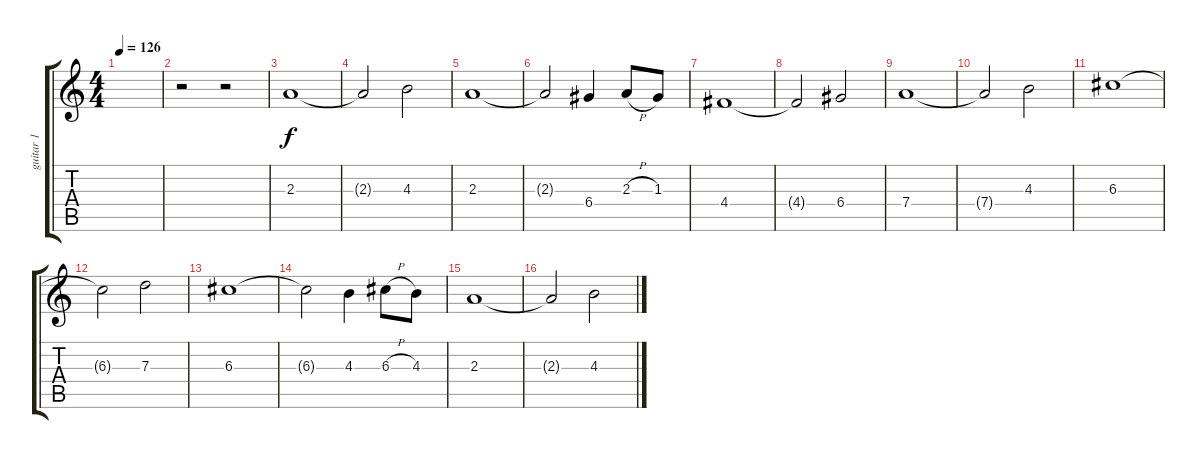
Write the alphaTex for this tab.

\track ("guitar 1" "guitar 1") {instrument overdrivenguitar}
\staff {score tabs}
\tuning (E4 B3 G3 D3 A2 E2) {hide}
\ts (4 4)
\tempo 126
\clef g2
\ks c
|
r.2 r.2 |
2.3.1{volume 9} |
2.3{t}.2 4.3.2 |
2.3.1 |
2.3{t}.2 6.4.4 2.3{h}.8 1.3.8 |
4.4.1 |
4.4{t}.2 6.4.2 |
7.4.1 |
7.4{t}.2 4.3.2 |
6.3.1 |
6.3{t}.2 7.3.2 |
6.3.1 |
6.3{t}.2 4.3.4 6.3{h}.8 4.3.8 |
2.3.1 |
2.3{t}.2 4.3.2
